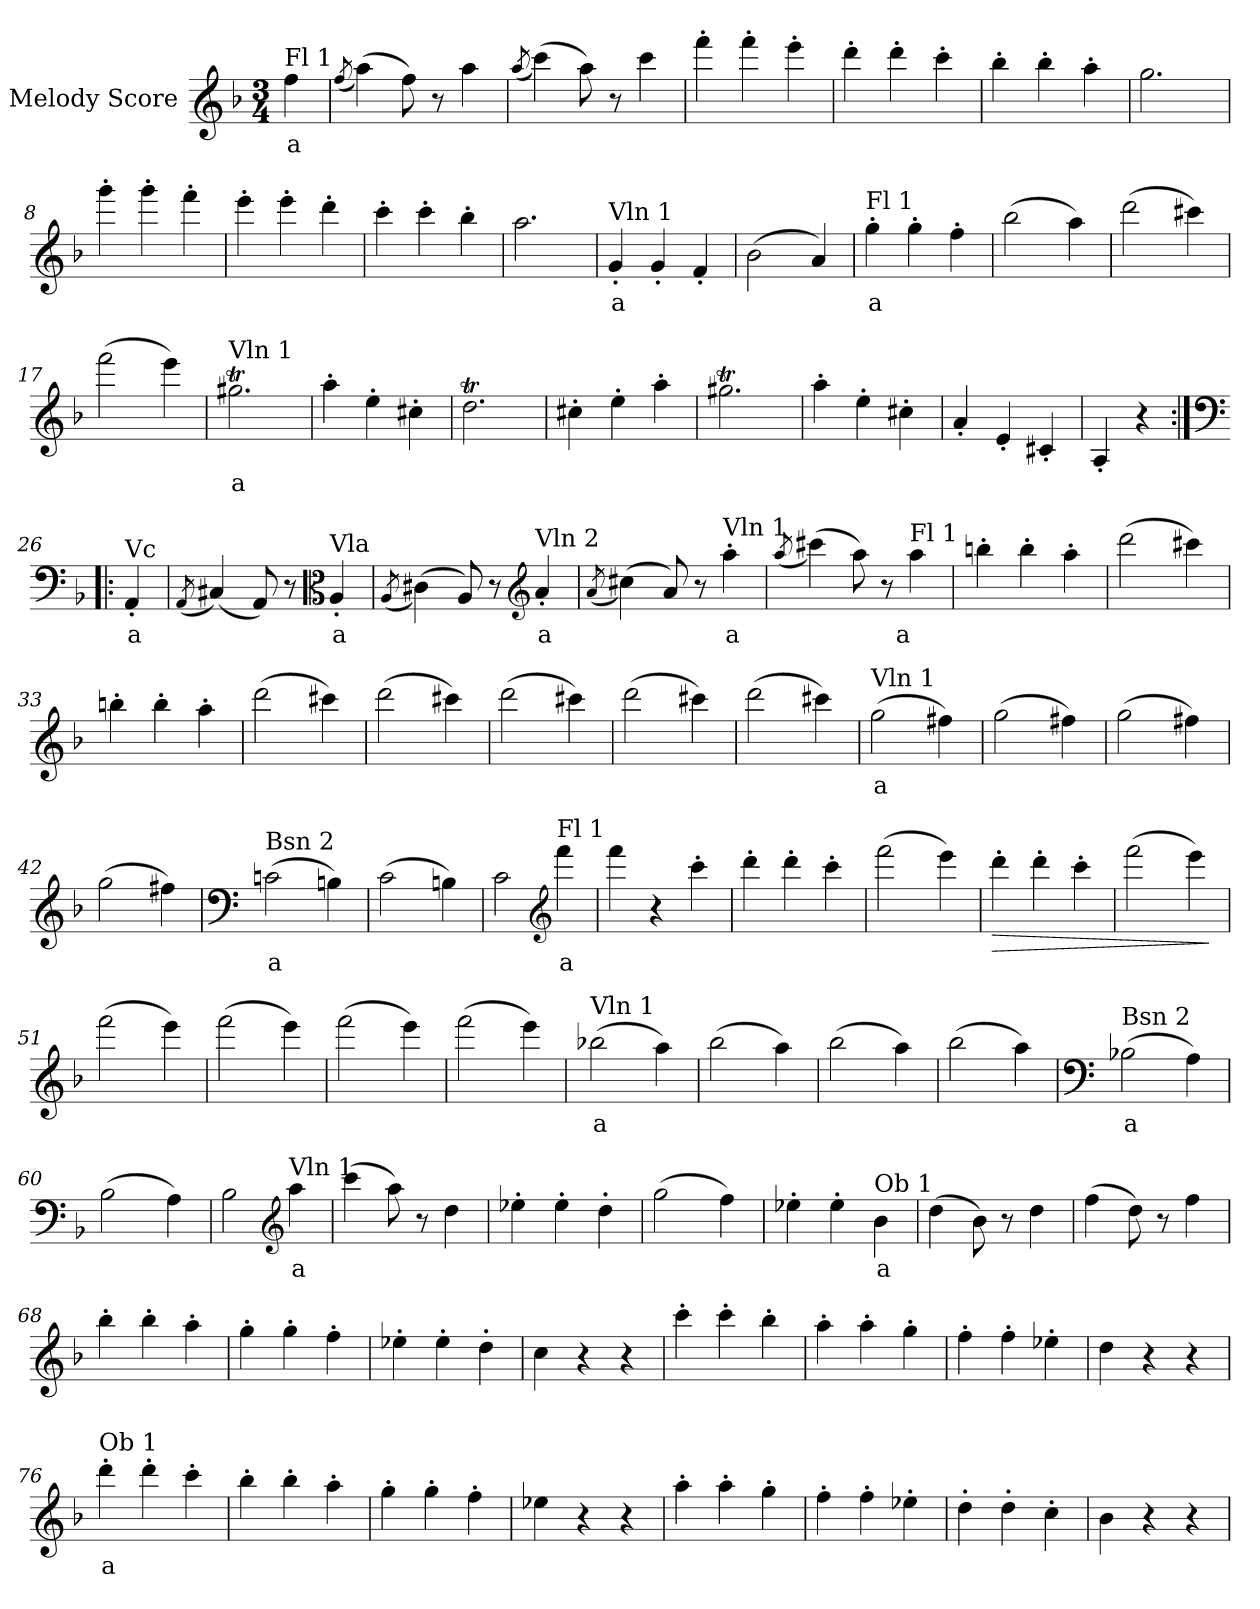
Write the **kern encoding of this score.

**kern	**text	**dynam
*part1	*part1	*part1
*staff1	*staff1	*staff1
*I"Melody Score	*	*
*k[b-]	*	*
*M3/4	*	*
*MM396	*	*
=1	=1	=1
!LO:TX:a:t=Fl 1	!	!
!	!LO:LY:b:color=#FF0000	!
4ff\	a	.
=2	=2	=2
(8qff/	.	.
(4aa\)	.	.
8ff\)	.	.
8r	.	.
4aa\	.	.
=3	=3	=3
(8qaa/	.	.
(4ccc\)	.	.
8aa\)	.	.
8r	.	.
4ccc\	.	.
=4	=4	=4
4fff'\	.	.
4fff'\	.	.
4eee'\	.	.
=5	=5	=5
4ddd'\	.	.
4ddd'\	.	.
4ccc'\	.	.
=6	=6	=6
4bb-'\	.	.
4bb-'\	.	.
4aa'\	.	.
=7	=7	=7
2.gg\	.	.
=8	=8	=8
4ggg'\	.	.
4ggg'\	.	.
4fff'\	.	.
=9	=9	=9
4eee'\	.	.
4eee'\	.	.
4ddd'\	.	.
=10	=10	=10
4ccc'\	.	.
4ccc'\	.	.
4bb-'\	.	.
=11	=11	=11
2.aa\	.	.
=12	=12	=12
!LO:TX:a:t=Vln 1	!	!
!	!LO:LY:b:color=#FF0000	!
4g'/	a	.
4g'/	.	.
4f'/	.	.
=13	=13	=13
(2b-\	.	.
4a/)	.	.
=14	=14	=14
!LO:TX:a:t=Fl 1	!	!
!	!LO:LY:b:color=#FF0000	!
4gg'\	a	.
4gg'\	.	.
4ff'\	.	.
=15	=15	=15
(2bb-\	.	.
4aa\)	.	.
=16	=16	=16
(2ddd\	.	.
4ccc#X\)	.	.
=17	=17	=17
(2fff\	.	.
4eee\)	.	.
=18	=18	=18
!LO:TX:a:t=Vln 1	!	!
!	!LO:LY:b:color=#FF0000	!
2.gg#Xt\	a	.
=19	=19	=19
4aa'\	.	.
4ee'\	.	.
4cc#X'\	.	.
=20	=20	=20
2.ddT\	.	.
=21	=21	=21
4cc#X'\	.	.
4ee'\	.	.
4aa'\	.	.
=22	=22	=22
2.gg#Xt\	.	.
=23	=23	=23
4aa'\	.	.
4ee'\	.	.
4cc#X'\	.	.
=24	=24	=24
4a'/	.	.
4e'/	.	.
4c#X'/	.	.
=25	=25	=25
4A'/	.	.
4r	.	.
=26:|!|:	=26:|!|:	=26:|!|:
*clefF4	*	*
!LO:TX:a:t=Vc	!	!
!	!LO:LY:b:color=#FF0000	!
4AA'/	a	.
=27	=27	=27
(8qAA/	.	.
(4C#X/)	.	.
8AA/)	.	.
8r	.	.
*clefC3	*	*
!LO:TX:a:t=Vla	!	!
!	!LO:LY:b:color=#FF0000	!
4A'/	a	.
=28	=28	=28
(8qA/	.	.
(4c#X\)	.	.
8A/)	.	.
8r	.	.
*clefG2	*	*
!LO:TX:a:t=Vln 2	!	!
!	!LO:LY:b:color=#FF0000	!
4a'/	a	.
=29	=29	=29
(8qa/	.	.
(4cc#X\)	.	.
8a/)	.	.
8r	.	.
!LO:TX:a:t=Vln 1	!	!
!	!LO:LY:b:color=#FF0000	!
4aa'\	a	.
=30	=30	=30
(8qaa/	.	.
(4ccc#X\)	.	.
8aa\)	.	.
8r	.	.
!LO:TX:a:t=Fl 1	!	!
!	!LO:LY:b:color=#FF0000	!
4aa\	a	.
=31	=31	=31
4bbn'\	.	.
4bb'\	.	.
4aa'\	.	.
=32	=32	=32
(2ddd\	.	.
4ccc#X\)	.	.
=33	=33	=33
4bbn'\	.	.
4bb'\	.	.
4aa'\	.	.
=34	=34	=34
(2ddd\	.	.
4ccc#X\)	.	.
=35	=35	=35
(2ddd\	.	.
4ccc#X\)	.	.
=36	=36	=36
(2ddd\	.	.
4ccc#X\)	.	.
=37	=37	=37
(2ddd\	.	.
4ccc#X\)	.	.
=38	=38	=38
(2ddd\	.	.
4ccc#X\)	.	.
=39	=39	=39
!LO:TX:a:t=Vln 1	!	!
!	!LO:LY:b:color=#FF0000	!
(2gg\	a	.
4ff#X\)	.	.
=40	=40	=40
(2gg\	.	.
4ff#X\)	.	.
=41	=41	=41
(2gg\	.	.
4ff#X\)	.	.
=42	=42	=42
(2gg\	.	.
4ff#X\)	.	.
=43	=43	=43
*clefF4	*	*
!LO:TX:a:t=Bsn 2	!	!
!	!LO:LY:b:color=#FF0000	!
(2cn\	a	.
4Bn\)	.	.
=44	=44	=44
(2c\	.	.
4Bn\)	.	.
=45	=45	=45
2c\	.	.
*clefG2	*	*
!LO:TX:a:t=Fl 1	!	!
!	!LO:LY:b:color=#FF0000	!
4fff\	a	.
=46	=46	=46
4fff\	.	.
4r	.	.
4ccc'\	.	.
=47	=47	=47
4ddd'\	.	.
4ddd'\	.	.
4ccc'\	.	.
=48	=48	=48
(2fff\	.	.
4eee\)	.	.
=49	=49	=49
!	!	!LO:HP:b
4ddd'\	.	>
4ddd'\	.	.
4ccc'\	.	.
=50	=50	=50
(2fff\	.	.
4eee\)	.	.
.	.	]
=51	=51	=51
(2fff\	.	.
4eee\)	.	.
=52	=52	=52
(2fff\	.	.
4eee\)	.	.
=53	=53	=53
(2fff\	.	.
4eee\)	.	.
=54	=54	=54
(2fff\	.	.
4eee\)	.	.
=55	=55	=55
!LO:TX:a:t=Vln 1	!	!
!	!LO:LY:b:color=#FF0000	!
(2bb-X\	a	.
4aa\)	.	.
=56	=56	=56
(2bb-\	.	.
4aa\)	.	.
=57	=57	=57
(2bb-\	.	.
4aa\)	.	.
=58	=58	=58
(2bb-\	.	.
4aa\)	.	.
=59	=59	=59
*clefF4	*	*
!LO:TX:a:t=Bsn 2	!	!
!	!LO:LY:b:color=#FF0000	!
(2B-X\	a	.
4A\)	.	.
=60	=60	=60
(2B-\	.	.
4A\)	.	.
=61	=61	=61
2B-\	.	.
*clefG2	*	*
!LO:TX:a:t=Vln 1	!	!
!	!LO:LY:b:color=#FF0000	!
4aa\	a	.
=62	=62	=62
(4ccc\	.	.
8aa\)	.	.
8r	.	.
4dd\	.	.
=63	=63	=63
4ee-X'\	.	.
4ee-'\	.	.
4dd'\	.	.
=64	=64	=64
(2gg\	.	.
4ff\)	.	.
=65	=65	=65
4ee-X'\	.	.
4ee-'\	.	.
!LO:TX:a:t=Ob 1	!	!
!	!LO:LY:b:color=#FF0000	!
4b-\	a	.
=66	=66	=66
(4dd\	.	.
8b-\)	.	.
8r	.	.
4dd\	.	.
=67	=67	=67
(4ff\	.	.
8dd\)	.	.
8r	.	.
4ff\	.	.
=68	=68	=68
4bb-'\	.	.
4bb-'\	.	.
4aa'\	.	.
=69	=69	=69
4gg'\	.	.
4gg'\	.	.
4ff'\	.	.
=70	=70	=70
4ee-X'\	.	.
4ee-'\	.	.
4dd'\	.	.
=71	=71	=71
4cc\	.	.
4r	.	.
4r	.	.
=72	=72	=72
4ccc'\	.	.
4ccc'\	.	.
4bb-'\	.	.
=73	=73	=73
4aa'\	.	.
4aa'\	.	.
4gg'\	.	.
=74	=74	=74
4ff'\	.	.
4ff'\	.	.
4ee-X'\	.	.
=75	=75	=75
4dd\	.	.
4r	.	.
4r	.	.
=76	=76	=76
!LO:TX:a:t=Ob 1	!	!
!	!LO:LY:b:color=#FF0000	!
4ddd'\	a	.
4ddd'\	.	.
4ccc'\	.	.
=77	=77	=77
4bb-'\	.	.
4bb-'\	.	.
4aa'\	.	.
=78	=78	=78
4gg'\	.	.
4gg'\	.	.
4ff'\	.	.
=79	=79	=79
4ee-X\	.	.
4r	.	.
4r	.	.
=80	=80	=80
4aa'\	.	.
4aa'\	.	.
4gg'\	.	.
=81	=81	=81
4ff'\	.	.
4ff'\	.	.
4ee-X'\	.	.
=82	=82	=82
4dd'\	.	.
4dd'\	.	.
4cc'\	.	.
=83	=83	=83
4b-\	.	.
4r	.	.
4r	.	.
=	=	=
*-	*-	*-
